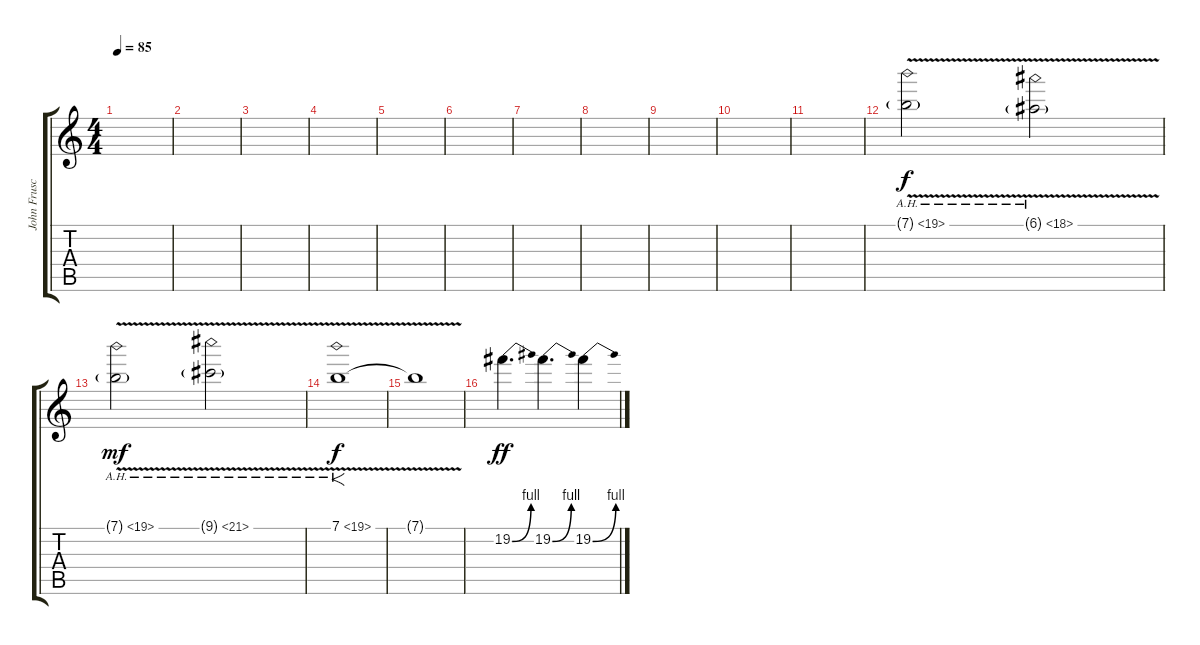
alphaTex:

\track ("John Frusciante 4" "John Frusc") {instrument distortionguitar}
\staff {score tabs}
\tuning (E4 B3 G3 D3 A2 E2) {hide}
\ts (4 4)
\tempo 85
\clef g2
\ks c
|
|
|
|
|
|
|
|
|
|
|
7.1{ah 12 v g}.2 6.1{ah 12 v g}.2 |
7.1{ah 12 v g}.2{dy mf} 9.1{ah 12 v g}.2 |
7.1{ah 12 v}.1{f dy f volume 16} |
7.1{t}.1 |
19.2{be (bend 0 0 60 4)}.4{d dy ff} 19.2{be (bend 0 0 60 4)}.4{d} 19.2{be (bend 0 0 60 4)}.4
